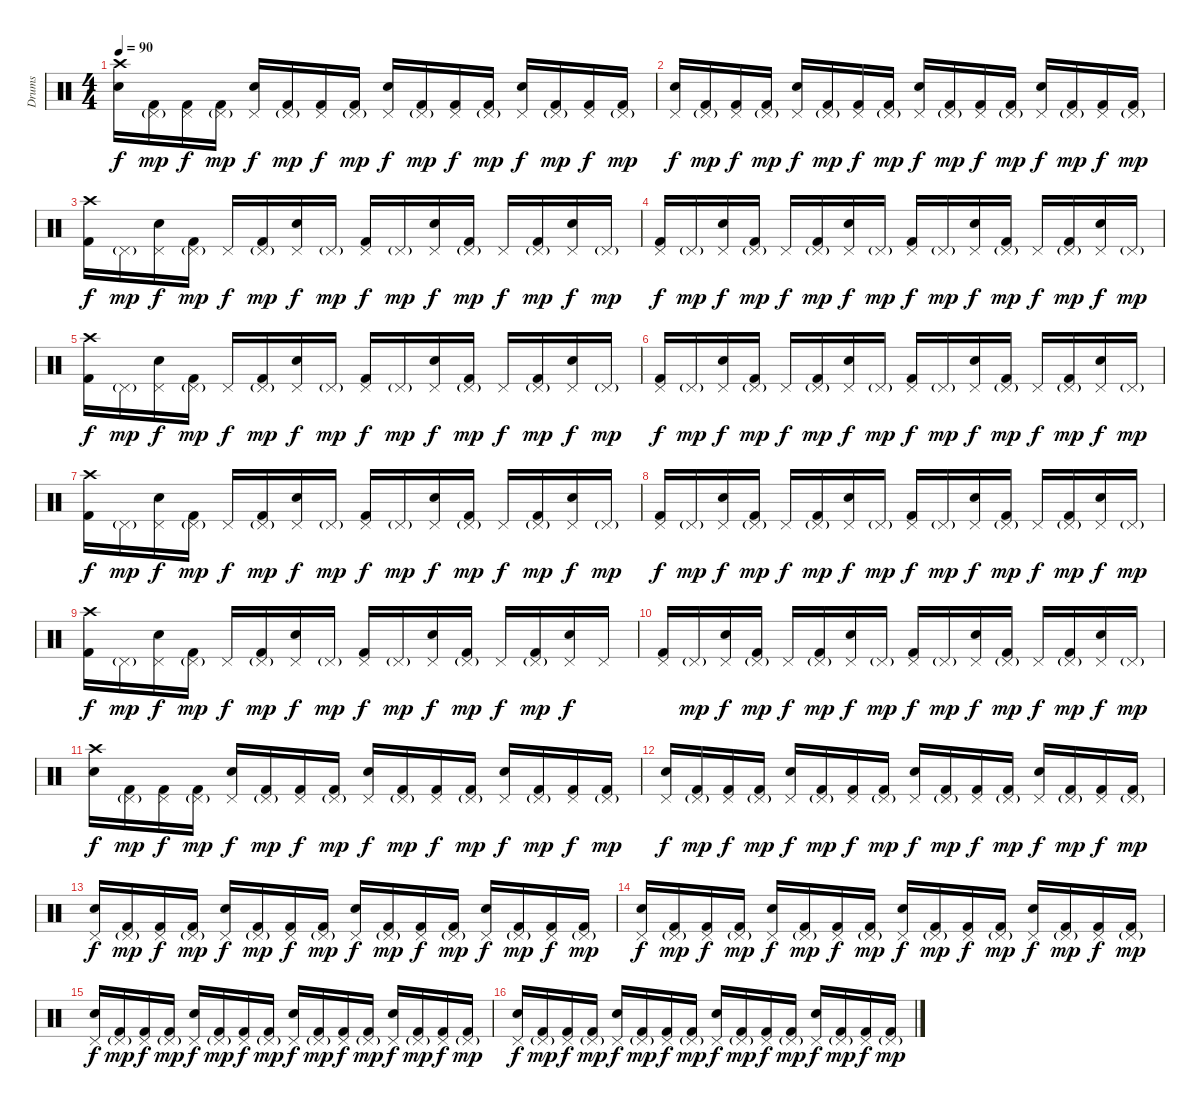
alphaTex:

\track ("Drums" "Drums") {instrument percussion}
\staff {score}
\articulation defaults
\ts (4 4)
\tempo 90
\clef neutral
\ks c
("Crash high (hit)" "Electric Snare (hit)").16{dy f} ("Pedal Hi-Hat (hit)"{g} "Kick (hit) 2").16{dy mp} ("Pedal Hi-Hat (hit)" "Kick (hit) 2").16{dy f} ("Pedal Hi-Hat (hit)"{g} "Kick (hit) 2").16{dy mp} ("Pedal Hi-Hat (hit)" "Electric Snare (hit)").16{dy f} ("Pedal Hi-Hat (hit)"{g} "Kick (hit) 2").16{dy mp} ("Pedal Hi-Hat (hit)" "Kick (hit) 2").16{dy f} ("Pedal Hi-Hat (hit)"{g} "Kick (hit) 2").16{dy mp} ("Pedal Hi-Hat (hit)" "Electric Snare (hit)").16{dy f} ("Pedal Hi-Hat (hit)"{g} "Kick (hit) 2").16{dy mp} ("Pedal Hi-Hat (hit)" "Kick (hit) 2").16{dy f} ("Pedal Hi-Hat (hit)"{g} "Kick (hit) 2").16{dy mp} ("Pedal Hi-Hat (hit)" "Electric Snare (hit)").16{dy f} ("Pedal Hi-Hat (hit)"{g} "Kick (hit) 2").16{dy mp} ("Pedal Hi-Hat (hit)" "Kick (hit) 2").16{dy f} ("Pedal Hi-Hat (hit)"{g} "Kick (hit) 2").16{dy mp} |
("Pedal Hi-Hat (hit)" "Electric Snare (hit)").16{dy f} ("Pedal Hi-Hat (hit)"{g} "Kick (hit) 2").16{dy mp} ("Pedal Hi-Hat (hit)" "Kick (hit) 2").16{dy f} ("Pedal Hi-Hat (hit)"{g} "Kick (hit) 2").16{dy mp} ("Pedal Hi-Hat (hit)" "Electric Snare (hit)").16{dy f} ("Pedal Hi-Hat (hit)"{g} "Kick (hit) 2").16{dy mp} ("Pedal Hi-Hat (hit)" "Kick (hit) 2").16{dy f} ("Pedal Hi-Hat (hit)"{g} "Kick (hit) 2").16{dy mp} ("Pedal Hi-Hat (hit)" "Electric Snare (hit)").16{dy f} ("Pedal Hi-Hat (hit)"{g} "Kick (hit) 2").16{dy mp} ("Pedal Hi-Hat (hit)" "Kick (hit) 2").16{dy f} ("Pedal Hi-Hat (hit)"{g} "Kick (hit) 2").16{dy mp} ("Pedal Hi-Hat (hit)" "Electric Snare (hit)").16{dy f} ("Pedal Hi-Hat (hit)"{g} "Kick (hit) 2").16{dy mp} ("Pedal Hi-Hat (hit)" "Kick (hit) 2").16{dy f} ("Pedal Hi-Hat (hit)"{g} "Kick (hit) 2").16{dy mp} |
("Crash high (hit)" "Kick (hit) 2").16{dy f} "Pedal Hi-Hat (hit)"{g}.16{dy mp} ("Pedal Hi-Hat (hit)" "Electric Snare (hit)").16{dy f} ("Pedal Hi-Hat (hit)"{g} "Kick (hit) 2").16{dy mp} "Pedal Hi-Hat (hit)".16{dy f} ("Pedal Hi-Hat (hit)"{g} "Kick (hit) 2").16{dy mp} ("Pedal Hi-Hat (hit)" "Electric Snare (hit)").16{dy f} "Pedal Hi-Hat (hit)"{g}.16{dy mp} ("Pedal Hi-Hat (hit)" "Kick (hit) 2").16{dy f} "Pedal Hi-Hat (hit)"{g}.16{dy mp} ("Pedal Hi-Hat (hit)" "Electric Snare (hit)").16{dy f} ("Pedal Hi-Hat (hit)"{g} "Kick (hit) 2").16{dy mp} "Pedal Hi-Hat (hit)".16{dy f} ("Pedal Hi-Hat (hit)"{g} "Kick (hit) 2").16{dy mp} ("Pedal Hi-Hat (hit)" "Electric Snare (hit)").16{dy f} "Pedal Hi-Hat (hit)"{g}.16{dy mp} |
("Pedal Hi-Hat (hit)" "Kick (hit) 2").16{dy f} "Pedal Hi-Hat (hit)"{g}.16{dy mp} ("Pedal Hi-Hat (hit)" "Electric Snare (hit)").16{dy f} ("Pedal Hi-Hat (hit)"{g} "Kick (hit) 2").16{dy mp} "Pedal Hi-Hat (hit)".16{dy f} ("Pedal Hi-Hat (hit)"{g} "Kick (hit) 2").16{dy mp} ("Pedal Hi-Hat (hit)" "Electric Snare (hit)").16{dy f} "Pedal Hi-Hat (hit)"{g}.16{dy mp} ("Pedal Hi-Hat (hit)" "Kick (hit) 2").16{dy f} "Pedal Hi-Hat (hit)"{g}.16{dy mp} ("Pedal Hi-Hat (hit)" "Electric Snare (hit)").16{dy f} ("Pedal Hi-Hat (hit)"{g} "Kick (hit) 2").16{dy mp} "Pedal Hi-Hat (hit)".16{dy f} ("Pedal Hi-Hat (hit)"{g} "Kick (hit) 2").16{dy mp} ("Pedal Hi-Hat (hit)" "Electric Snare (hit)").16{dy f} "Pedal Hi-Hat (hit)"{g}.16{dy mp} |
("Crash high (hit)" "Kick (hit) 2").16{dy f} "Pedal Hi-Hat (hit)"{g}.16{dy mp} ("Pedal Hi-Hat (hit)" "Electric Snare (hit)").16{dy f} ("Pedal Hi-Hat (hit)"{g} "Kick (hit) 2").16{dy mp} "Pedal Hi-Hat (hit)".16{dy f} ("Pedal Hi-Hat (hit)"{g} "Kick (hit) 2").16{dy mp} ("Pedal Hi-Hat (hit)" "Electric Snare (hit)").16{dy f} "Pedal Hi-Hat (hit)"{g}.16{dy mp} ("Pedal Hi-Hat (hit)" "Kick (hit) 2").16{dy f} "Pedal Hi-Hat (hit)"{g}.16{dy mp} ("Pedal Hi-Hat (hit)" "Electric Snare (hit)").16{dy f} ("Pedal Hi-Hat (hit)"{g} "Kick (hit) 2").16{dy mp} "Pedal Hi-Hat (hit)".16{dy f} ("Pedal Hi-Hat (hit)"{g} "Kick (hit) 2").16{dy mp} ("Pedal Hi-Hat (hit)" "Electric Snare (hit)").16{dy f} "Pedal Hi-Hat (hit)"{g}.16{dy mp} |
("Pedal Hi-Hat (hit)" "Kick (hit) 2").16{dy f} "Pedal Hi-Hat (hit)"{g}.16{dy mp} ("Pedal Hi-Hat (hit)" "Electric Snare (hit)").16{dy f} ("Pedal Hi-Hat (hit)"{g} "Kick (hit) 2").16{dy mp} "Pedal Hi-Hat (hit)".16{dy f} ("Pedal Hi-Hat (hit)"{g} "Kick (hit) 2").16{dy mp} ("Pedal Hi-Hat (hit)" "Electric Snare (hit)").16{dy f} "Pedal Hi-Hat (hit)"{g}.16{dy mp} ("Pedal Hi-Hat (hit)" "Kick (hit) 2").16{dy f} "Pedal Hi-Hat (hit)"{g}.16{dy mp} ("Pedal Hi-Hat (hit)" "Electric Snare (hit)").16{dy f} ("Pedal Hi-Hat (hit)"{g} "Kick (hit) 2").16{dy mp} "Pedal Hi-Hat (hit)".16{dy f} ("Pedal Hi-Hat (hit)"{g} "Kick (hit) 2").16{dy mp} ("Pedal Hi-Hat (hit)" "Electric Snare (hit)").16{dy f} "Pedal Hi-Hat (hit)"{g}.16{dy mp} |
("Crash high (hit)" "Kick (hit) 2").16{dy f} "Pedal Hi-Hat (hit)"{g}.16{dy mp} ("Pedal Hi-Hat (hit)" "Electric Snare (hit)").16{dy f} ("Pedal Hi-Hat (hit)"{g} "Kick (hit) 2").16{dy mp} "Pedal Hi-Hat (hit)".16{dy f} ("Pedal Hi-Hat (hit)"{g} "Kick (hit) 2").16{dy mp} ("Pedal Hi-Hat (hit)" "Electric Snare (hit)").16{dy f} "Pedal Hi-Hat (hit)"{g}.16{dy mp} ("Pedal Hi-Hat (hit)" "Kick (hit) 2").16{dy f} "Pedal Hi-Hat (hit)"{g}.16{dy mp} ("Pedal Hi-Hat (hit)" "Electric Snare (hit)").16{dy f} ("Pedal Hi-Hat (hit)"{g} "Kick (hit) 2").16{dy mp} "Pedal Hi-Hat (hit)".16{dy f} ("Pedal Hi-Hat (hit)"{g} "Kick (hit) 2").16{dy mp} ("Pedal Hi-Hat (hit)" "Electric Snare (hit)").16{dy f} "Pedal Hi-Hat (hit)"{g}.16{dy mp} |
("Pedal Hi-Hat (hit)" "Kick (hit) 2").16{dy f} "Pedal Hi-Hat (hit)"{g}.16{dy mp} ("Pedal Hi-Hat (hit)" "Electric Snare (hit)").16{dy f} ("Pedal Hi-Hat (hit)"{g} "Kick (hit) 2").16{dy mp} "Pedal Hi-Hat (hit)".16{dy f} ("Pedal Hi-Hat (hit)"{g} "Kick (hit) 2").16{dy mp} ("Pedal Hi-Hat (hit)" "Electric Snare (hit)").16{dy f} "Pedal Hi-Hat (hit)"{g}.16{dy mp} ("Pedal Hi-Hat (hit)" "Kick (hit) 2").16{dy f} "Pedal Hi-Hat (hit)"{g}.16{dy mp} ("Pedal Hi-Hat (hit)" "Electric Snare (hit)").16{dy f} ("Pedal Hi-Hat (hit)"{g} "Kick (hit) 2").16{dy mp} "Pedal Hi-Hat (hit)".16{dy f} ("Pedal Hi-Hat (hit)"{g} "Kick (hit) 2").16{dy mp} ("Pedal Hi-Hat (hit)" "Electric Snare (hit)").16{dy f} "Pedal Hi-Hat (hit)"{g}.16{dy mp} |
("Crash high (hit)" "Kick (hit) 2").16{dy f} "Pedal Hi-Hat (hit)"{g}.16{dy mp} ("Pedal Hi-Hat (hit)" "Electric Snare (hit)").16{dy f} ("Pedal Hi-Hat (hit)"{g} "Kick (hit) 2").16{dy mp} "Pedal Hi-Hat (hit)".16{dy f} ("Pedal Hi-Hat (hit)"{g} "Kick (hit) 2").16{dy mp} ("Pedal Hi-Hat (hit)" "Electric Snare (hit)").16{dy f} "Pedal Hi-Hat (hit)"{g}.16{dy mp} ("Pedal Hi-Hat (hit)" "Kick (hit) 2").16{dy f} "Pedal Hi-Hat (hit)"{g}.16{dy mp} ("Pedal Hi-Hat (hit)" "Electric Snare (hit)").16{dy f} ("Pedal Hi-Hat (hit)"{g} "Kick (hit) 2").16{dy mp} "Pedal Hi-Hat (hit)".16{dy f} ("Pedal Hi-Hat (hit)"{g} "Kick (hit) 2").16{dy mp} ("Pedal Hi-Hat (hit)" "Electric Snare (hit)").16{dy f} "Pedal Hi-Hat (hit)".16 |
("Pedal Hi-Hat (hit)" "Kick (hit) 2").16 "Pedal Hi-Hat (hit)"{g}.16{dy mp} ("Pedal Hi-Hat (hit)" "Electric Snare (hit)").16{dy f} ("Pedal Hi-Hat (hit)"{g} "Kick (hit) 2").16{dy mp} "Pedal Hi-Hat (hit)".16{dy f} ("Pedal Hi-Hat (hit)"{g} "Kick (hit) 2").16{dy mp} ("Pedal Hi-Hat (hit)" "Electric Snare (hit)").16{dy f} "Pedal Hi-Hat (hit)"{g}.16{dy mp} ("Pedal Hi-Hat (hit)" "Kick (hit) 2").16{dy f} "Pedal Hi-Hat (hit)"{g}.16{dy mp} ("Pedal Hi-Hat (hit)" "Electric Snare (hit)").16{dy f} ("Pedal Hi-Hat (hit)"{g} "Kick (hit) 2").16{dy mp} "Pedal Hi-Hat (hit)".16{dy f} ("Pedal Hi-Hat (hit)"{g} "Kick (hit) 2").16{dy mp} ("Pedal Hi-Hat (hit)" "Electric Snare (hit)").16{dy f} "Pedal Hi-Hat (hit)"{g}.16{dy mp} |
("Crash high (hit)" "Electric Snare (hit)").16{dy f} ("Pedal Hi-Hat (hit)"{g} "Kick (hit) 2").16{dy mp} ("Pedal Hi-Hat (hit)" "Kick (hit) 2").16{dy f} ("Pedal Hi-Hat (hit)"{g} "Kick (hit) 2").16{dy mp} ("Pedal Hi-Hat (hit)" "Electric Snare (hit)").16{dy f} ("Pedal Hi-Hat (hit)"{g} "Kick (hit) 2").16{dy mp} ("Pedal Hi-Hat (hit)" "Kick (hit) 2").16{dy f} ("Pedal Hi-Hat (hit)"{g} "Kick (hit) 2").16{dy mp} ("Pedal Hi-Hat (hit)" "Electric Snare (hit)").16{dy f} ("Pedal Hi-Hat (hit)"{g} "Kick (hit) 2").16{dy mp} ("Pedal Hi-Hat (hit)" "Kick (hit) 2").16{dy f} ("Pedal Hi-Hat (hit)"{g} "Kick (hit) 2").16{dy mp} ("Pedal Hi-Hat (hit)" "Electric Snare (hit)").16{dy f} ("Pedal Hi-Hat (hit)"{g} "Kick (hit) 2").16{dy mp} ("Pedal Hi-Hat (hit)" "Kick (hit) 2").16{dy f} ("Pedal Hi-Hat (hit)"{g} "Kick (hit) 2").16{dy mp} |
("Pedal Hi-Hat (hit)" "Electric Snare (hit)").16{dy f} ("Pedal Hi-Hat (hit)"{g} "Kick (hit) 2").16{dy mp} ("Pedal Hi-Hat (hit)" "Kick (hit) 2").16{dy f} ("Pedal Hi-Hat (hit)"{g} "Kick (hit) 2").16{dy mp} ("Pedal Hi-Hat (hit)" "Electric Snare (hit)").16{dy f} ("Pedal Hi-Hat (hit)"{g} "Kick (hit) 2").16{dy mp} ("Pedal Hi-Hat (hit)" "Kick (hit) 2").16{dy f} ("Pedal Hi-Hat (hit)"{g} "Kick (hit) 2").16{dy mp} ("Pedal Hi-Hat (hit)" "Electric Snare (hit)").16{dy f} ("Pedal Hi-Hat (hit)"{g} "Kick (hit) 2").16{dy mp} ("Pedal Hi-Hat (hit)" "Kick (hit) 2").16{dy f} ("Pedal Hi-Hat (hit)"{g} "Kick (hit) 2").16{dy mp} ("Pedal Hi-Hat (hit)" "Electric Snare (hit)").16{dy f} ("Pedal Hi-Hat (hit)"{g} "Kick (hit) 2").16{dy mp} ("Pedal Hi-Hat (hit)" "Kick (hit) 2").16{dy f} ("Pedal Hi-Hat (hit)"{g} "Kick (hit) 2").16{dy mp} |
("Pedal Hi-Hat (hit)" "Electric Snare (hit)").16{dy f} ("Pedal Hi-Hat (hit)"{g} "Kick (hit) 2").16{dy mp} ("Pedal Hi-Hat (hit)" "Kick (hit) 2").16{dy f} ("Pedal Hi-Hat (hit)"{g} "Kick (hit) 2").16{dy mp} ("Pedal Hi-Hat (hit)" "Electric Snare (hit)").16{dy f} ("Pedal Hi-Hat (hit)"{g} "Kick (hit) 2").16{dy mp} ("Pedal Hi-Hat (hit)" "Kick (hit) 2").16{dy f} ("Pedal Hi-Hat (hit)"{g} "Kick (hit) 2").16{dy mp} ("Pedal Hi-Hat (hit)" "Electric Snare (hit)").16{dy f} ("Pedal Hi-Hat (hit)"{g} "Kick (hit) 2").16{dy mp} ("Pedal Hi-Hat (hit)" "Kick (hit) 2").16{dy f} ("Pedal Hi-Hat (hit)"{g} "Kick (hit) 2").16{dy mp} ("Pedal Hi-Hat (hit)" "Electric Snare (hit)").16{dy f} ("Pedal Hi-Hat (hit)"{g} "Kick (hit) 2").16{dy mp} ("Pedal Hi-Hat (hit)" "Kick (hit) 2").16{dy f} ("Pedal Hi-Hat (hit)"{g} "Kick (hit) 2").16{dy mp} |
("Pedal Hi-Hat (hit)" "Electric Snare (hit)").16{dy f} ("Pedal Hi-Hat (hit)"{g} "Kick (hit) 2").16{dy mp} ("Pedal Hi-Hat (hit)" "Kick (hit) 2").16{dy f} ("Pedal Hi-Hat (hit)"{g} "Kick (hit) 2").16{dy mp} ("Pedal Hi-Hat (hit)" "Electric Snare (hit)").16{dy f} ("Pedal Hi-Hat (hit)"{g} "Kick (hit) 2").16{dy mp} ("Pedal Hi-Hat (hit)" "Kick (hit) 2").16{dy f} ("Pedal Hi-Hat (hit)"{g} "Kick (hit) 2").16{dy mp} ("Pedal Hi-Hat (hit)" "Electric Snare (hit)").16{dy f} ("Pedal Hi-Hat (hit)"{g} "Kick (hit) 2").16{dy mp} ("Pedal Hi-Hat (hit)" "Kick (hit) 2").16{dy f} ("Pedal Hi-Hat (hit)"{g} "Kick (hit) 2").16{dy mp} ("Pedal Hi-Hat (hit)" "Electric Snare (hit)").16{dy f} ("Pedal Hi-Hat (hit)"{g} "Kick (hit) 2").16{dy mp} ("Pedal Hi-Hat (hit)" "Kick (hit) 2").16{dy f} ("Pedal Hi-Hat (hit)"{g} "Kick (hit) 2").16{dy mp} |
("Pedal Hi-Hat (hit)" "Electric Snare (hit)").16{dy f} ("Pedal Hi-Hat (hit)"{g} "Kick (hit) 2").16{dy mp} ("Pedal Hi-Hat (hit)" "Kick (hit) 2").16{dy f} ("Pedal Hi-Hat (hit)"{g} "Kick (hit) 2").16{dy mp} ("Pedal Hi-Hat (hit)" "Electric Snare (hit)").16{dy f} ("Pedal Hi-Hat (hit)"{g} "Kick (hit) 2").16{dy mp} ("Pedal Hi-Hat (hit)" "Kick (hit) 2").16{dy f} ("Pedal Hi-Hat (hit)"{g} "Kick (hit) 2").16{dy mp} ("Pedal Hi-Hat (hit)" "Electric Snare (hit)").16{dy f} ("Pedal Hi-Hat (hit)"{g} "Kick (hit) 2").16{dy mp} ("Pedal Hi-Hat (hit)" "Kick (hit) 2").16{dy f} ("Pedal Hi-Hat (hit)"{g} "Kick (hit) 2").16{dy mp} ("Pedal Hi-Hat (hit)" "Electric Snare (hit)").16{dy f} ("Pedal Hi-Hat (hit)"{g} "Kick (hit) 2").16{dy mp} ("Pedal Hi-Hat (hit)" "Kick (hit) 2").16{dy f} ("Pedal Hi-Hat (hit)"{g} "Kick (hit) 2").16{dy mp} |
("Pedal Hi-Hat (hit)" "Electric Snare (hit)").16{dy f} ("Pedal Hi-Hat (hit)"{g} "Kick (hit) 2").16{dy mp} ("Pedal Hi-Hat (hit)" "Kick (hit) 2").16{dy f} ("Pedal Hi-Hat (hit)"{g} "Kick (hit) 2").16{dy mp} ("Pedal Hi-Hat (hit)" "Electric Snare (hit)").16{dy f} ("Pedal Hi-Hat (hit)"{g} "Kick (hit) 2").16{dy mp} ("Pedal Hi-Hat (hit)" "Kick (hit) 2").16{dy f} ("Pedal Hi-Hat (hit)"{g} "Kick (hit) 2").16{dy mp} ("Pedal Hi-Hat (hit)" "Electric Snare (hit)").16{dy f} ("Pedal Hi-Hat (hit)"{g} "Kick (hit) 2").16{dy mp} ("Pedal Hi-Hat (hit)" "Kick (hit) 2").16{dy f} ("Pedal Hi-Hat (hit)"{g} "Kick (hit) 2").16{dy mp} ("Pedal Hi-Hat (hit)" "Electric Snare (hit)").16{dy f} ("Pedal Hi-Hat (hit)"{g} "Kick (hit) 2").16{dy mp} ("Pedal Hi-Hat (hit)" "Kick (hit) 2").16{dy f} ("Pedal Hi-Hat (hit)"{g} "Kick (hit) 2").16{dy mp}
